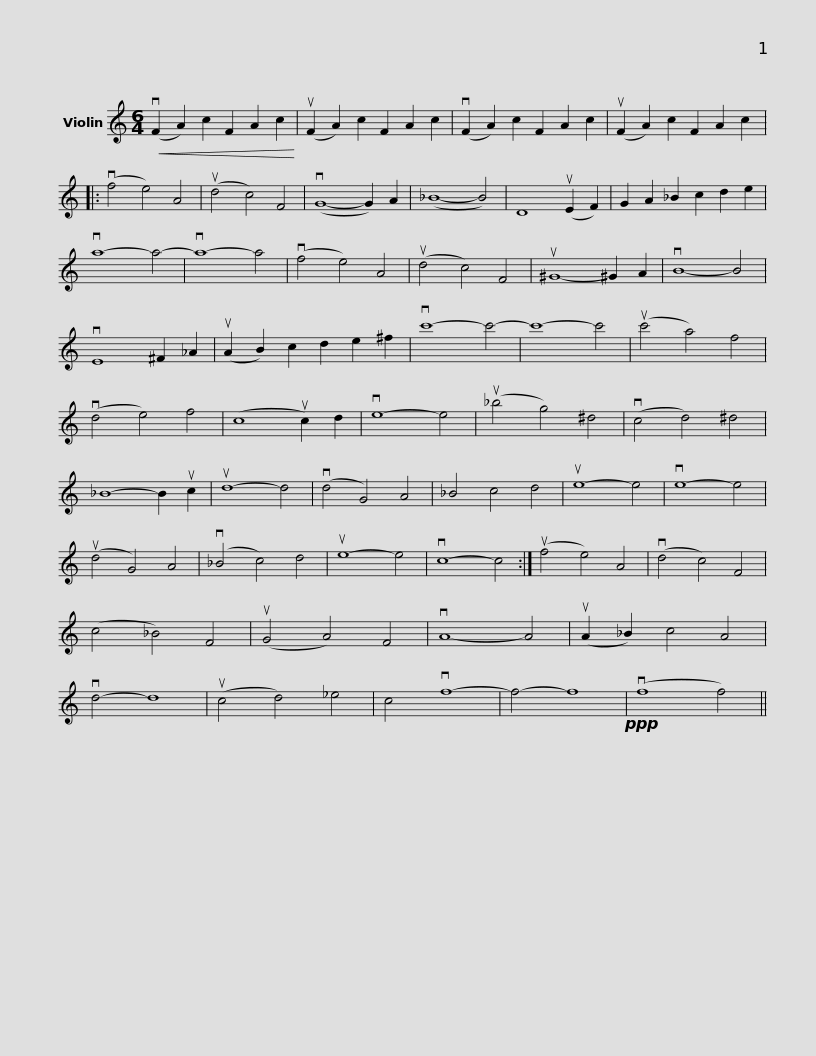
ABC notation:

X:1
L:1/8
M:6/4
I:linebreak $
K:C
V:1 treble
V:1
!<(! (vF2 A2) c2 F2 A2 c2!<)! | (uF2 A2) c2 F2 A2 c2 | (vF2 A2) c2 F2 A2 c2 | (uF2 A2) c2 F2 A2 c2 |: (vf4 e4) A4 | %5
 (ud4 c4) F4 | (vG8- G2) A2 | (_B8- B4) |$ D8 (uE2 F2) | G2 A2 _B2 c2 d2 e2 | %10
 va8- a4- | va8- a4 | (vf4 e4) A4 | (ud4 c4) F4 | u^G8- ^G2 A2 | %15
 vB8- B4 | vE8 ^F2 _A2 |$ (uA2 B2) c2 d2 e2 ^f2 | vc'8- c'4- | c'8- c'4 | %20
 (uc'4 a4) f4 | (vd4 e4) f4 | (c8 uc2) d2 | ve8- e4 | (u_b4 g4) ^d4 | %25
 (vc4 d4) ^d4 |$ _B8- B2 uc2 | ud8- d4 | (vd4 G4) A4 | _B4 c4 d4 | %30
 ue8- e4 | ve8- e4 | (ud4 G4) A4 | (v_B4 c4) d4 | ue8- e4 | %35
 vc8- c4 :| (uf4 e4) A4 |$ (vd4 c4) F4 | (c4 _B4) F4 | (uG4 A4) F4 | %40
 vA8- A4 | (uA2 _B2) c4 A4 | vd4- d8 | (uc4 d4) _e4 | c4 vf8- | %45
 f4- f8!p! |!pp! (vf8 f4) || %47
